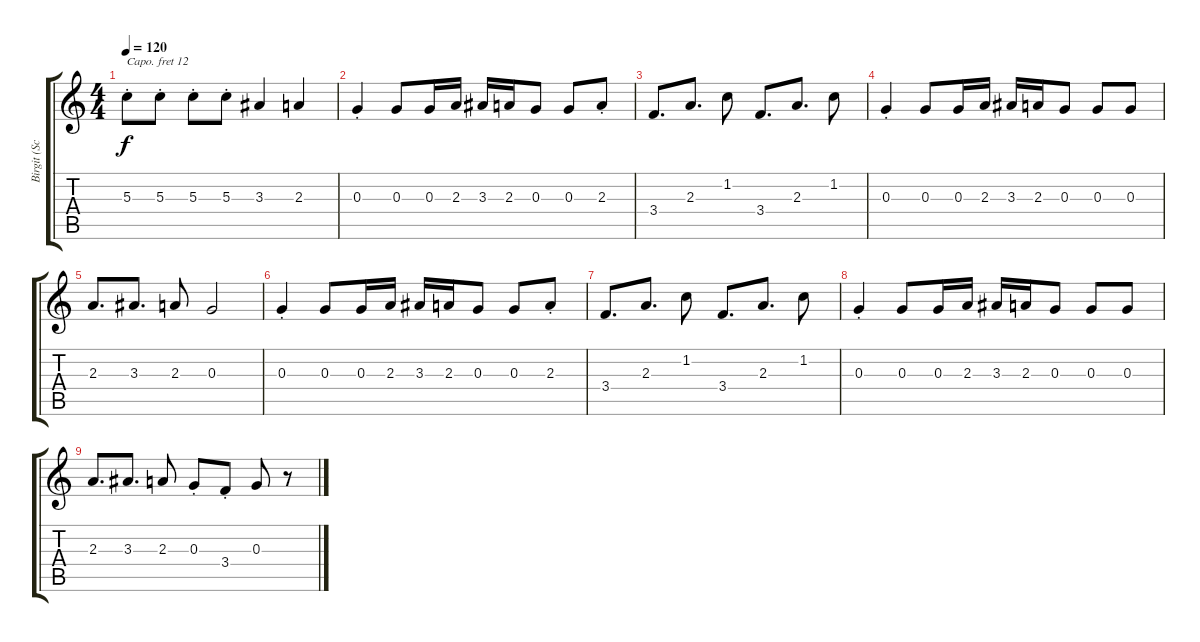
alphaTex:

\track ("Birgit (Schalmei)" "Birgit (Sc") {instrument baritonesax}
\staff {score tabs}
\capo 12
\tuning (E4 B3 G3 D3 A2 E2) {hide}
\ts (4 4)
\tempo 120
\clef g2
\ks c
5.3{st}.8{dy f} 5.3{st}.8 5.3{st}.8 5.3{st}.8 3.3.4 2.3.4 |
0.3{st}.4 0.3.8 0.3.16 2.3.16 3.3.16 2.3.16 0.3.8 0.3.8 2.3{st}.8 |
3.4.8{d} 2.3.8{d} 1.2.8 3.4.8{d} 2.3.8{d} 1.2.8 |
0.3{st}.4 0.3.8 0.3.16 2.3.16 3.3.16 2.3.16 0.3.8 0.3.8 0.3.8 |
2.3.8{d} 3.3.8{d} 2.3.8 0.3.2 |
0.3{st}.4 0.3.8 0.3.16 2.3.16 3.3.16 2.3.16 0.3.8 0.3.8 2.3{st}.8 |
3.4.8{d} 2.3.8{d} 1.2.8 3.4.8{d} 2.3.8{d} 1.2.8 |
0.3{st}.4 0.3.8 0.3.16 2.3.16 3.3.16 2.3.16 0.3.8 0.3.8 0.3.8 |
2.3.8{d} 3.3.8{d} 2.3.8 0.3{st}.8 3.4{st}.8 0.3.8 r.8
